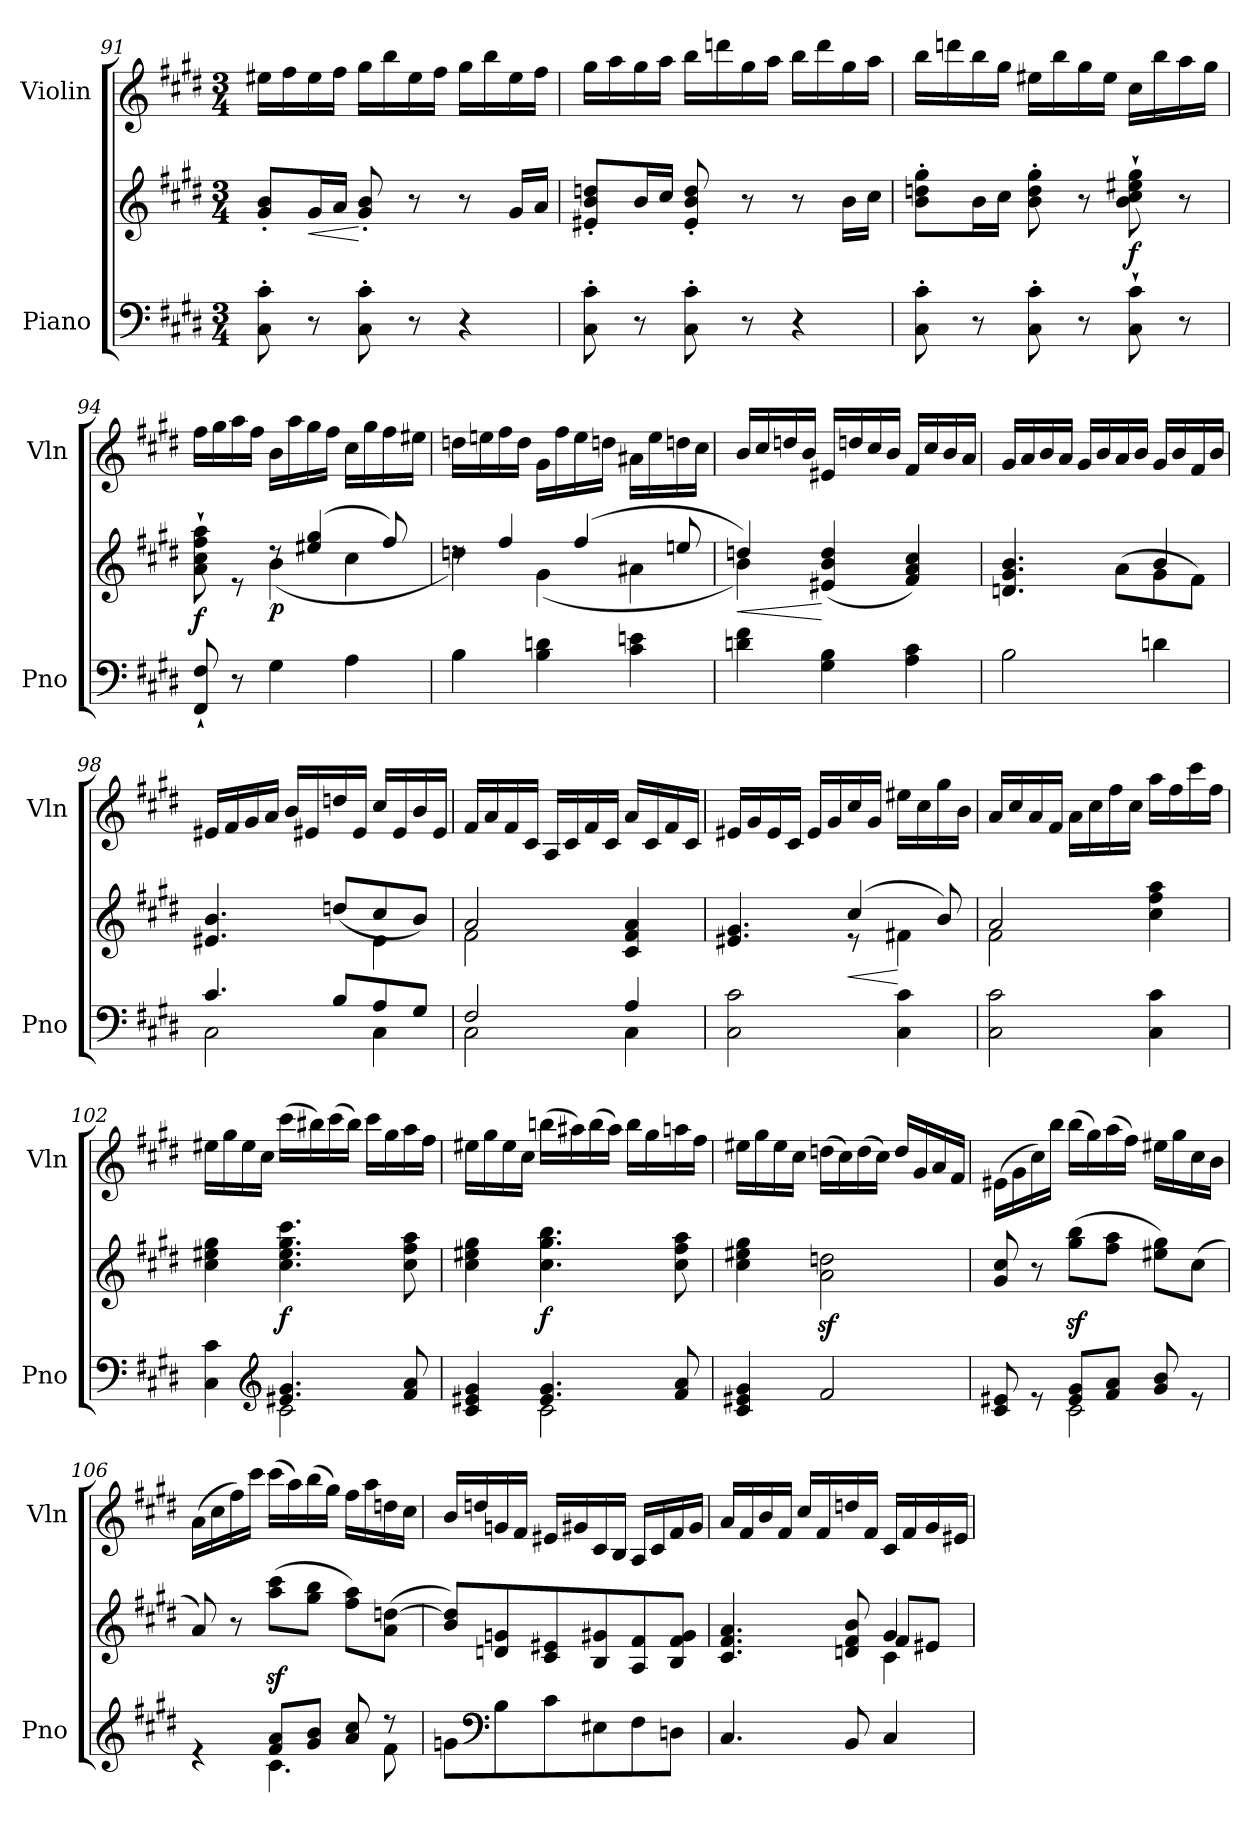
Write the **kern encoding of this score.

**kern	**kern	**dynam	**kern
*part2	*part2	*part2	*part1
*staff3	*staff2	*staff2/3	*staff1
*I"Piano	*	*	*I"Violin
*I'Pno	*	*	*I'Vln
*clefF4	*clefG2	*	*clefG2
*k[f#c#g#d#]	*k[f#c#g#d#]	*	*k[f#c#g#d#]
*M3/4	*M3/4	*	*M3/4
=91	=91	=91	=91
8C#\' 8c#\'	8g#/' 8b/'L	.	16ee#X\LL
.	.	.	16ff#\
!	!	!LO:HP:b	!
8r	16g#/L	<	16ee#\
.	16a/JJ	.	16ff#\JJ
8C#\' 8c#\'	8g#/' 8b/'	[	16gg#\LL
.	.	.	16bb\
8r	8r	.	16ee#\
.	.	.	16ff#\JJ
4r	8r	.	16gg#\LL
.	.	.	16bb\
.	16g#/LL	.	16ee#\
.	16a/JJ	.	16ff#\JJ
=92	=92	=92	=92
8C#\' 8c#\'	8e#X/' 8b/' 8ddn/'L	.	16gg#\LL
.	.	.	16aa\
8r	16b/L	.	16gg#\
.	16cc#/JJ	.	16aa\JJ
8C#\' 8c#\'	8e#/' 8b/' 8dd/'	.	16bb\LL
.	.	.	16dddn\
8r	8r	.	16gg#\
.	.	.	16aa\JJ
4r	8r	.	16bb\LL
.	.	.	16ddd\
.	16b\LL	.	16gg#\
.	16cc#\JJ	.	16aa\JJ
=93	=93	=93	=93
8C#\' 8c#\'	8b\' 8ddn\' 8gg#\'L	.	16bb\LL
.	.	.	16dddn\
8r	16b\L	.	16bb\
.	16cc#\JJ	.	16gg#\JJ
8C#\' 8c#\'	8b\' 8dd\' 8gg#\'	.	16ee#X\LL
.	.	.	16bb\
8r	8r	.	16gg#\
.	.	.	16ee#\JJ
!	!	!LO:DY:b	!
8C#\` 8c#\`	8b\` 8cc#\` 8ee#X\` 8gg#\`	f	16cc#\LL
.	.	.	16bb\
8r	8r	.	16aa\
.	.	.	16gg#\JJ
!!LO:PB:g=z
=94	=94	=94	=94
*	*^	*	*
!	!	!	!LO:DY:b	!
8FF#/` 8F#/`	8a\` 8cc#\` 8ff#\` 8aa\`	4ryy	f	16ff#\LL
.	.	.	.	16gg#\
8r	8re	.	.	16aa\
.	.	.	.	16ff#\JJ
!	!	!	!LO:DY:b	!
4G#\	8rdd	(4b\	p	16b\LL
.	.	.	.	16aa\
.	(4ee#X/ 4gg#/	.	.	16gg#\
.	.	.	.	16ff#\JJ
4A\	.	4cc#\	.	16cc#\LL
.	.	.	.	16gg#\
.	8ff#/)	.	.	16ff#\
.	.	.	.	16ee#X\JJ
=95	=95	=95	=95	=95
4B\	8rdd	4ddn\)	.	16ddn\LL
.	.	.	.	16een\
.	4ff#/	.	.	16ff#\
.	.	.	.	16dd\JJ
4B\ 4dn\	.	(4g#\	.	16g#\LL
.	.	.	.	16ff#\
.	(4ff#/	.	.	16ee\
.	.	.	.	16ddn\JJ
4c#\ 4en\	.	4a#X\	.	16a#X\LL
.	.	.	.	16ee\
.	8een/	.	.	16ddn\
.	.	.	.	16cc#\JJ
=96	=96	=96	=96	=96
!	!	!	!LO:HP:b	!
4dn\ 4f#\	4ddn/)	4b\)	<	16b/LL
.	.	.	.	16cc#/
.	.	.	.	16ddn/
.	.	.	.	16b/JJ
4G#\ 4B\	(4e#X/ 4b/ 4dd/	2ryy	[	16e#X/LL
.	.	.	.	16ddn/
.	.	.	.	16cc#/
.	.	.	.	16b/JJ
4A\ 4c#\	4f#/ 4a/ 4cc#/)	.	.	16f#/LL
.	.	.	.	16cc#/
.	.	.	.	16b/
.	.	.	.	16a/JJ
=97	=97	=97	=97	=97
2B\	4.dn/ 4.g#/ 4.b/	4.ryy	.	16g#/LL
.	.	.	.	16a/
.	.	.	.	16b/
.	.	.	.	16a/JJ
.	.	.	.	16g#/LL
.	.	.	.	16b/
.	8ryy	(8a\L	.	16a/
.	.	.	.	16b/JJ
4dn\	4b/	8g#\	.	16g#/LL
.	.	.	.	16b/
.	.	8f#\J)	.	16f#/
.	.	.	.	16b/JJ
!!LO:LB:g=z
=98	=98	=98	=98	=98
*^	*	*	*	*
4.c#/	2C#\	4.e#X/ 4.b/	2ryy	.	16e#X/LL
.	.	.	.	.	16f#/
.	.	.	.	.	16g#/
.	.	.	.	.	16a/JJ
.	.	.	.	.	16b/LL
.	.	.	.	.	16e#X/
8B/L	.	(8ddn/L	.	.	16ddn/
.	.	.	.	.	16e#/JJ
8A/	4C#\	8cc#/	4e#\	.	16cc#/LL
.	.	.	.	.	16e#/
8G#/J	.	8b/J)	.	.	16b/
.	.	.	.	.	16e#/JJ
=99	=99	=99	=99	=99	=99
2F#/	2C#\	2a/	2f#\	.	16f#/LL
.	.	.	.	.	16a/
.	.	.	.	.	16f#/
.	.	.	.	.	16c#/JJ
.	.	.	.	.	16A/LL
.	.	.	.	.	16c#/
.	.	.	.	.	16f#/
.	.	.	.	.	16c#/JJ
4A/	4C#\	4c#/ 4f#/ 4a/	4ryy	.	16a/LL
.	.	.	.	.	16c#/
.	.	.	.	.	16f#/
.	.	.	.	.	16c#/JJ
*v	*v	*	*	*	*
=100	=100	=100	=100	=100
2C#\ 2c#\	4.e#X/ 4.g#/	4.ryy	.	16e#X/LL
.	.	.	.	16g#/
.	.	.	.	16e#/
.	.	.	.	16c#/JJ
.	.	.	.	16e#/LL
.	.	.	.	16g#/
!	!	!	!LO:HP:b	!
.	(4cc#/	8r	<	16cc#/
.	.	.	.	16g#/JJ
4C#\ 4c#\	.	4f#X\	[	16ee#X\LL
.	.	.	.	16cc#\
.	8b/)	.	.	16gg#\
.	.	.	.	16b\JJ
=101	=101	=101	=101	=101
2C#\ 2c#\	2a/	2f#\	.	16a/LL
.	.	.	.	16cc#/
.	.	.	.	16a/
.	.	.	.	16f#/JJ
.	.	.	.	16a\LL
.	.	.	.	16cc#\
.	.	.	.	16ff#\
.	.	.	.	16cc#\JJ
4C#\ 4c#\	4cc#\ 4ff#\ 4aa\	4ryy	.	16aa\LL
.	.	.	.	16ff#\
.	.	.	.	16ccc#\
.	.	.	.	16ff#\JJ
*	*v	*v	*	*
!!LO:LB:g=z
=102	=102	=102	=102
*^	*	*	*
4C#\ 4c#\	4ryy	4cc#\ 4ee#X\ 4gg#\	.	16ee#X\LL
.	.	.	.	16gg#\
.	.	.	.	16ee#\
.	.	.	.	16cc#\JJ
*clefG2	*	*	*	*
!	!	!	!LO:DY:b	!
4.e#X/ 4.g#/	2c#\	4.cc#\ 4.ee#\ 4.gg#\ 4.ccc#\	f	(16ccc#\LL
.	.	.	.	16bb#X\)
.	.	.	.	(16ccc#\
.	.	.	.	16bb#\JJ)
.	.	.	.	16ccc#\LL
.	.	.	.	16gg#\
8f#/ 8a/	.	8cc#\ 8ff#\ 8aa\	.	16aa\
.	.	.	.	16ff#\JJ
=103	=103	=103	=103	=103
4c#/ 4e#X/ 4g#/	4ryy	4cc#\ 4ee#X\ 4gg#\	.	16ee#X\LL
.	.	.	.	16gg#\
.	.	.	.	16ee#\
.	.	.	.	16cc#\JJ
!	!	!	!LO:DY:b	!
4.e#/ 4.g#/	2c#\	4.cc#\ 4.gg#\ 4.bb\	f	(16bbn\LL
.	.	.	.	16aa#X\)
.	.	.	.	(16bb\
.	.	.	.	16aa#\JJ)
.	.	.	.	16bb\LL
.	.	.	.	16gg#\
8f#/ 8a/	.	8cc#\ 8ff#\ 8aa\	.	16aan\
.	.	.	.	16ff#\JJ
*v	*v	*	*	*
=104	=104	=104	=104
4c#/ 4e#X/ 4g#/	4cc#\ 4ee#X\ 4gg#\	.	16ee#X\LL
.	.	.	16gg#\
.	.	.	16ee#\
.	.	.	16cc#\JJ
2f#/	2a\z< 2ddn\z<	.	(16ddn\LL
.	.	.	16cc#\)
.	.	.	(16dd\
.	.	.	16cc#\JJ)
.	.	.	16dd/LL
.	.	.	16g#/
.	.	.	16a/
.	.	.	16f#/JJ
=105	=105	=105	=105
*^	*	*	*
8c#/ 8e#X/	4ryy	8g#/ 8cc#/	.	(16e#X\LL
.	.	.	.	16g#\
8re	.	8r	.	16cc#\)
.	.	.	.	16bb\JJ
8e#/ 8g#/L	2c#\	(8gg#\z< 8bb\z<L	.	(16bb\LL
.	.	.	.	16gg#\)
8f#/ 8a/J	.	8ff#\ 8aa\J	.	(16aa\
.	.	.	.	16ff#\JJ)
8g#/ 8b/	.	8ee#X\ 8gg#\L)	.	16ee#X\LL
.	.	.	.	16gg#\
8re	.	(8cc#\J	.	16cc#\
.	.	.	.	16b\JJ
!!LO:LB:g=z
=106	=106	=106	=106	=106
4re	4ryy	8a/)	.	(16a\LL
.	.	.	.	16cc#\
.	.	8r	.	16ff#\)
.	.	.	.	16ccc#\JJ
8f#/ 8a/L	4.c#\	(8aa\z< 8ccc#\z<L	.	(16ccc#\LL
.	.	.	.	16aa\)
8g#/ 8b/J	.	8gg#\ 8bb\J	.	(16bb\
.	.	.	.	16gg#\JJ)
8a/ 8cc#/	.	8ff#\ 8aa\L)	.	16ff#\LL
.	.	.	.	16aa\
8r	8f#\	(8a\ [8ddn\J	.	16ddn\
.	.	.	.	16cc#\JJ
=107	=107	=107	=107	=107
8ryy	8gn\L	8b/ 8dd/]L)	.	16b/LL
.	.	.	.	16ddn/
*clefF4	*	*	*	*
8ryy	8B\	8dn/ 8gn/	.	16gn/
.	.	.	.	16f#/JJ
8ryy	8c#\	8c#/ 8e#X/	.	16e#X/LL
.	.	.	.	16g#X/
8ryy	8E#X\	8B/ 8g#X/	.	16c#/
.	.	.	.	16B/JJ
8ryy	8F#\	8A/ 8f#/	.	16A/LL
.	.	.	.	16c#/
8ryy	8Dn\J	8B/ 8f#/ 8g#/J	.	16f#/
.	.	.	.	16g#/JJ
*v	*v	*	*	*
=108	=108	=108	=108
*	*^	*	*
*	*	*^	*	*
4.C#/	4.c#/ 4.f#/ 4.a/	2ryy	2ryy	.	16a/LL
.	.	.	.	.	16f#/
.	.	.	.	.	16b/
.	.	.	.	.	16f#/JJ
.	.	.	.	.	16cc#/LL
.	.	.	.	.	16f#/
8BB/	8dn/ 8f#/ 8b/	.	.	.	16ddn/
.	.	.	.	.	16f#/JJ
4C#/	4g#/	4c#\	8f#/L	.	16c#/LL
.	.	.	.	.	16f#/
.	.	.	8e#X/J	.	16g#/
.	.	.	.	.	16e#X/JJ
*	*v	*v	*v	*	*
=	=	=	=
*-	*-	*-	*-
